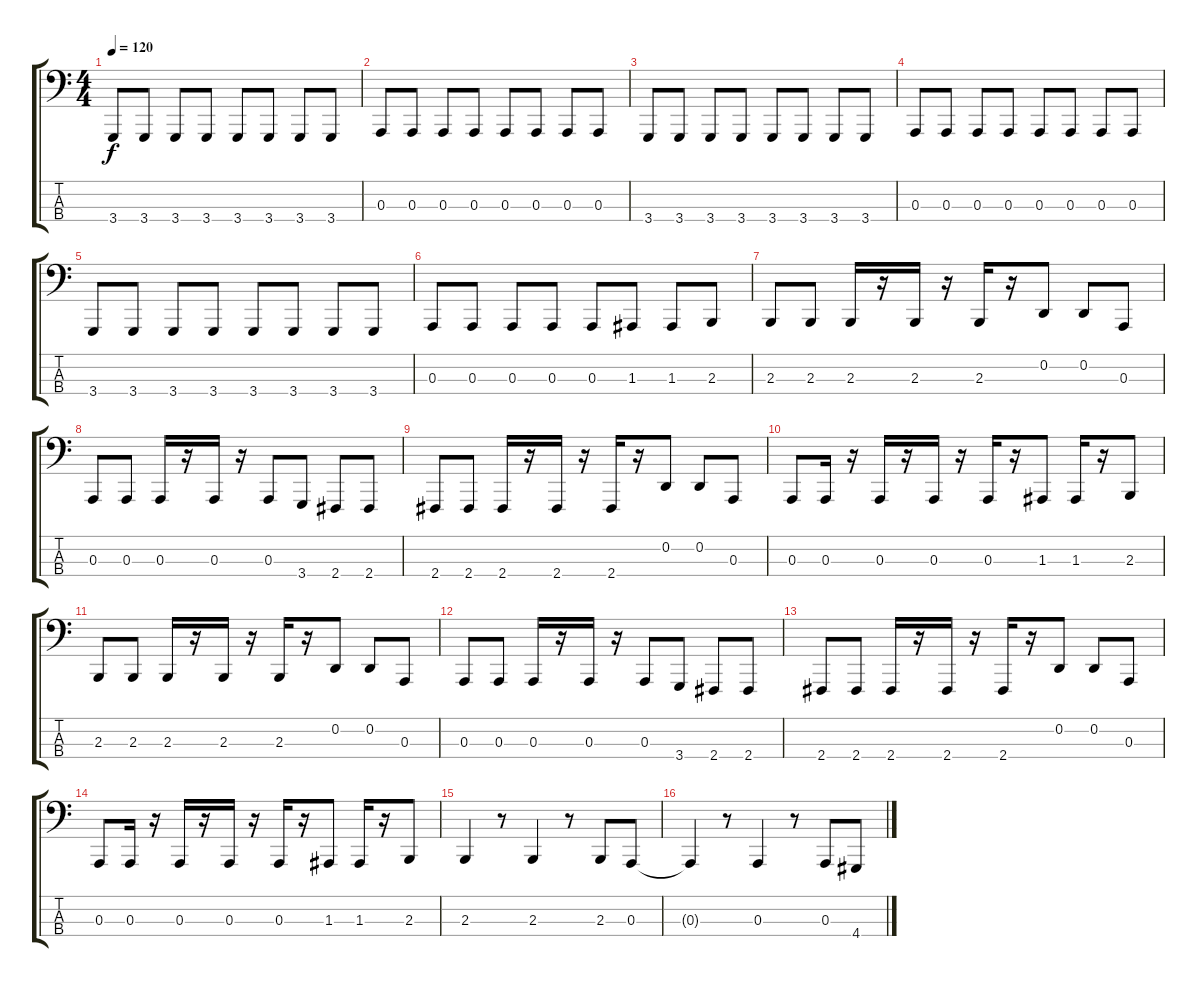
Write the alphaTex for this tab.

\track "" {instrument lead2sawtooth}
\staff {score tabs}
\tuning (G2 D2 A1 E1) {hide}
\ts (4 4)
\tempo 120
\clef f4
\ks c
3.4.8{dy f} 3.4.8 3.4.8 3.4.8 3.4.8 3.4.8 3.4.8 3.4.8 |
0.3.8 0.3.8 0.3.8 0.3.8 0.3.8 0.3.8 0.3.8 0.3.8 |
3.4.8 3.4.8 3.4.8 3.4.8 3.4.8 3.4.8 3.4.8 3.4.8 |
0.3.8 0.3.8 0.3.8 0.3.8 0.3.8 0.3.8 0.3.8 0.3.8 |
3.4.8 3.4.8 3.4.8 3.4.8 3.4.8 3.4.8 3.4.8 3.4.8 |
0.3.8 0.3.8 0.3.8 0.3.8 0.3.8 1.3.8 1.3.8 2.3.8 |
2.3.8 2.3.8 2.3.16 r.16 2.3.16 r.16 2.3.16 r.16 0.2.8 0.2.8 0.3.8 |
0.3.8 0.3.8 0.3.16 r.16 0.3.16 r.16 0.3.8 3.4.8 2.4.8 2.4.8 |
2.4.8 2.4.8 2.4.16 r.16 2.4.16 r.16 2.4.16 r.16 0.2.8 0.2.8 0.3.8 |
0.3.8 0.3.16 r.16 0.3.16 r.16 0.3.16 r.16 0.3.16 r.16 1.3.8 1.3.16 r.16 2.3.8 |
2.3.8 2.3.8 2.3.16 r.16 2.3.16 r.16 2.3.16 r.16 0.2.8 0.2.8 0.3.8 |
0.3.8 0.3.8 0.3.16 r.16 0.3.16 r.16 0.3.8 3.4.8 2.4.8 2.4.8 |
2.4.8 2.4.8 2.4.16 r.16 2.4.16 r.16 2.4.16 r.16 0.2.8 0.2.8 0.3.8 |
0.3.8 0.3.16 r.16 0.3.16 r.16 0.3.16 r.16 0.3.16 r.16 1.3.8 1.3.16 r.16 2.3.8 |
2.3.4 r.8 2.3.4 r.8 2.3.8 0.3.8 |
0.3{t}.4 r.8 0.3.4 r.8 0.3.8 4.4.8
